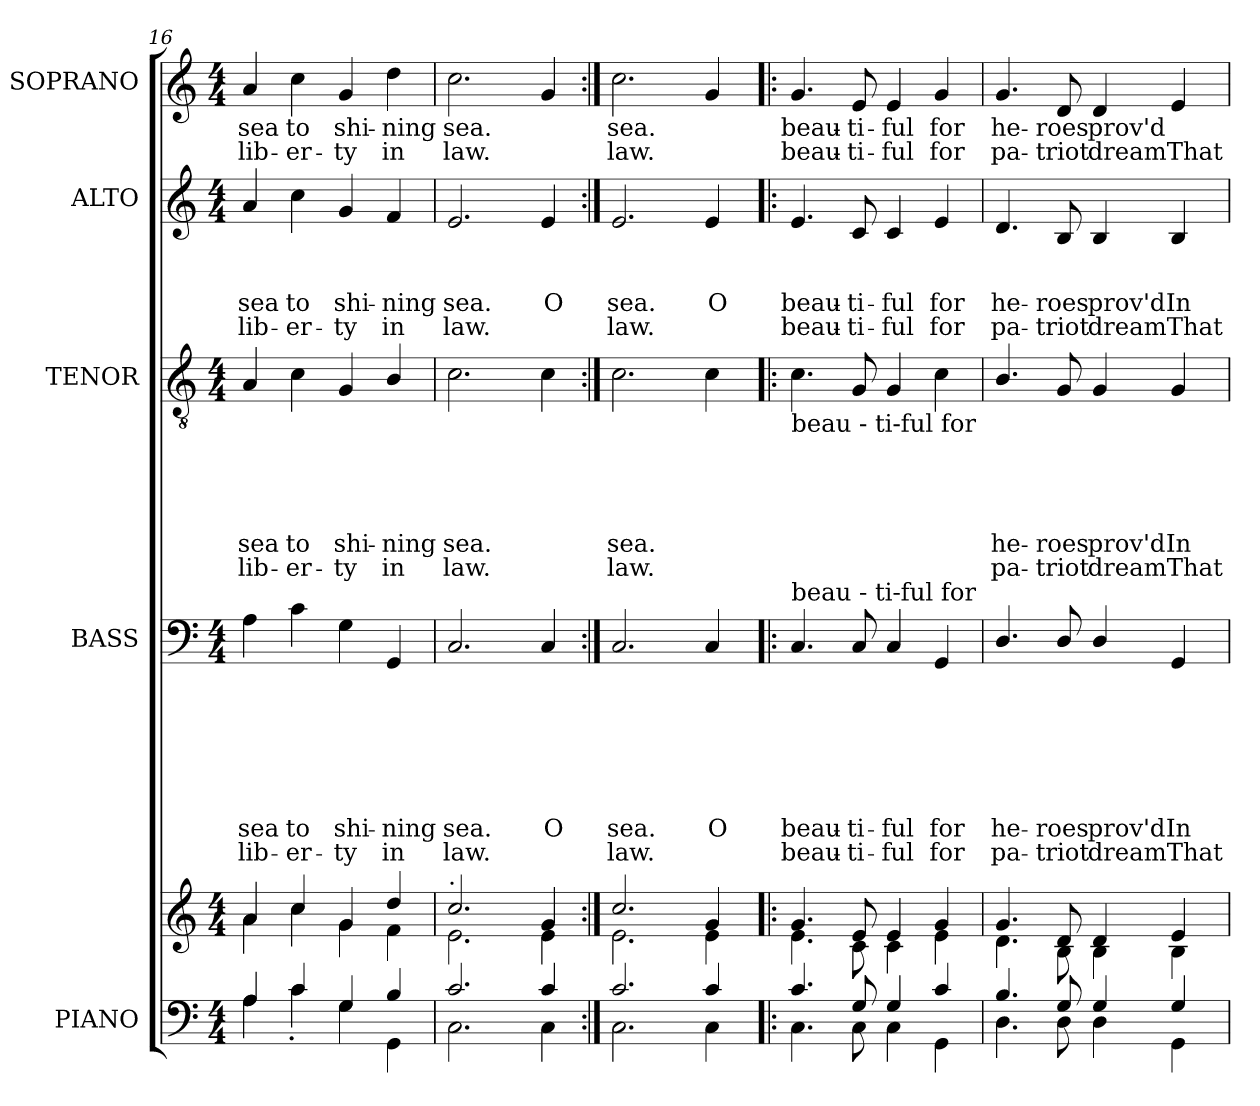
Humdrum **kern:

**kern	**kern	**kern	**text	**text	**text	**text	**text	**text	**text	**text	**kern	**text	**text	**text	**text	**text	**text	**kern	**text	**text	**text	**text	**kern	**text	**text
*part5	*part5	*part4	*part4	*part4	*part4	*part4	*part4	*part4	*part4	*part4	*part3	*part3	*part3	*part3	*part3	*part3	*part3	*part2	*part2	*part2	*part2	*part2	*part1	*part1	*part1
*staff6	*staff5	*staff4	*staff4	*staff4	*staff4	*staff4	*staff4	*staff4	*staff4	*staff4	*staff3	*staff3	*staff3	*staff3	*staff3	*staff3	*staff3	*staff2	*staff2	*staff2	*staff2	*staff2	*staff1	*staff1	*staff1
*I"PIANO	*	*I"BASS	*	*	*	*	*	*	*	*	*I"TENOR	*	*	*	*	*	*	*I"ALTO	*	*	*	*	*I"SOPRANO	*	*
*	*	*I'B.	*	*	*	*	*	*	*	*	*I'T.	*	*	*	*	*	*	*I'A.	*	*	*	*	*I'S.	*	*
*clefF4	*clefG2	*clefF4	*	*	*	*	*	*	*	*	*clefGv2	*	*	*	*	*	*	*clefG2	*	*	*	*	*clefG2	*	*
*k[]	*k[]	*k[]	*	*	*	*	*	*	*	*	*k[]	*	*	*	*	*	*	*k[]	*	*	*	*	*k[]	*	*
*C:	*C:	*C:	*	*	*	*	*	*	*	*	*C:	*	*	*	*	*	*	*C:	*	*	*	*	*C:	*	*
*M4/4	*M4/4	*M4/4	*	*	*	*	*	*	*	*	*M4/4	*	*	*	*	*	*	*M4/4	*	*	*	*	*M4/4	*	*
=16	=16	=16	=16	=16	=16	=16	=16	=16	=16	=16	=16	=16	=16	=16	=16	=16	=16	=16	=16	=16	=16	=16	=16	=16	=16
*^	*^	*	*	*	*	*	*	*	*	*	*	*	*	*	*	*	*	*	*	*	*	*	*	*	*
!	!	!	!	!	!	!	!	!	!	!	!LO:LY:b	!LO:LY:b	!	!	!	!	!	!LO:LY:b	!LO:LY:b	!	!	!	!LO:LY:b	!LO:LY:b	!	!LO:LY:b	!LO:LY:b
4A/	4A\	4a/	4a\	4A\	.	.	.	.	.	.	sea	lib-	4A/	.	.	.	.	sea	lib-	4a/	.	.	sea	lib-	4a/	sea	lib-
!	!	!	!	!	!	!	!	!	!	!	!LO:LY:b	!LO:LY:b	!	!	!	!	!	!LO:LY:b	!LO:LY:b	!	!	!	!LO:LY:b	!LO:LY:b	!	!LO:LY:b	!LO:LY:b
4c/	4c'<\	4cc/	4cc\	4c\	.	.	.	.	.	.	to	-er-	4c\	.	.	.	.	to	-er-	4cc\	.	.	to	-er-	4cc\	to	-er-
!	!	!	!	!	!	!	!	!	!	!	!LO:LY:b	!LO:LY:b	!	!	!	!	!	!LO:LY:b	!LO:LY:b	!	!	!	!LO:LY:b	!LO:LY:b	!	!LO:LY:b	!LO:LY:b
4G/	4G\	4g/	4g\	4G\	.	.	.	.	.	.	shi-	-ty	4G/	.	.	.	.	shi-	-ty	4g/	.	.	shi-	-ty	4g/	shi-	-ty
!	!	!	!	!	!	!	!	!	!	!	!LO:LY:b	!LO:LY:b	!	!	!	!	!	!LO:LY:b	!LO:LY:b	!	!	!	!LO:LY:b	!LO:LY:b	!	!LO:LY:b	!LO:LY:b
4B/	4GG\	4dd/	4f\	4GG/	.	.	.	.	.	.	-ning	in	4B/	.	.	.	.	-ning	in	4f/	.	.	-ning	in	4dd\	-ning	in
=17	=17	=17	=17	=17	=17	=17	=17	=17	=17	=17	=17	=17	=17	=17	=17	=17	=17	=17	=17	=17	=17	=17	=17	=17	=17	=17	=17
!	!	!LO:TX:a:t=.	!	!	!	!	!	!	!	!	!	!	!	!	!	!	!	!	!	!	!	!	!	!	!	!	!
!	!	!	!	!	!	!	!	!	!	!	!LO:LY:b	!LO:LY:b	!	!	!	!	!	!LO:LY:b	!LO:LY:b	!	!	!	!LO:LY:b	!LO:LY:b	!	!LO:LY:b	!LO:LY:b
2.c/	2.C\	2.cc/	2.e\	2.C/	.	.	.	.	.	.	sea.	law.	2.c\	.	.	.	.	sea.	law.	2.e/	.	.	sea.	law.	2.cc\	sea.	law.
!	!	!	!	!	!	!	!	!	!	!	!LO:LY:b	!	!	!	!	!	!	!	!	!	!	!	!LO:LY:b	!	!	!	!
4c/	4C\	4g/	4e\	4C/	.	.	.	.	.	.	O	.	4c\	.	.	.	.	.	.	4e/	.	.	O	.	4g/	.	.
=18:|!	=18:|!	=18:|!	=18:|!	=18:|!	=18:|!	=18:|!	=18:|!	=18:|!	=18:|!	=18:|!	=18:|!	=18:|!	=18:|!	=18:|!	=18:|!	=18:|!	=18:|!	=18:|!	=18:|!	=18:|!	=18:|!	=18:|!	=18:|!	=18:|!	=18:|!	=18:|!	=18:|!
!	!	!	!	!	!	!	!	!	!	!	!LO:LY:b	!LO:LY:b	!	!	!	!	!	!LO:LY:b	!LO:LY:b	!	!	!	!LO:LY:b	!LO:LY:b	!	!LO:LY:b	!LO:LY:b
2.c/	2.C\	2.cc/	2.e\	2.C/	.	.	.	.	.	.	sea.	law.	2.c\	.	.	.	.	sea.	law.	2.e/	.	.	sea.	law.	2.cc\	sea.	law.
!	!	!	!	!	!	!	!	!	!	!	!LO:LY:b	!	!	!	!	!	!	!	!	!	!	!	!LO:LY:b	!	!	!	!
4c/	4C\	4g/	4e\	4C/	.	.	.	.	.	.	O	.	4c\	.	.	.	.	.	.	4e/	.	.	O	.	4g/	.	.
=19!|:	=19!|:	=19!|:	=19!|:	=19!|:	=19!|:	=19!|:	=19!|:	=19!|:	=19!|:	=19!|:	=19!|:	=19!|:	=19!|:	=19!|:	=19!|:	=19!|:	=19!|:	=19!|:	=19!|:	=19!|:	=19!|:	=19!|:	=19!|:	=19!|:	=19!|:	=19!|:	=19!|:
!	!	!	!	!	!	!	!	!	!	!	!	!	!LO:TX:b:t=beau - ti-ful for	!	!	!	!	!	!	!	!	!	!	!	!	!	!
!	!	!	!	!LO:TX:a:t=beau - ti-ful for	!	!	!	!	!	!	!	!	!	!	!	!	!	!	!	!	!	!	!	!	!	!	!
!	!	!	!	!	!	!	!	!	!	!	!LO:LY:b	!LO:LY:b	!	!	!	!	!	!	!	!	!	!	!LO:LY:b	!LO:LY:b	!	!LO:LY:b	!LO:LY:b
4.c/	4.C\	4.g/	4.e\	4.C/	.	.	.	.	.	.	beau-	beau-	4.c\	.	.	.	.	.	.	4.e/	.	.	beau-	beau-	4.g/	beau-	beau-
!	!	!	!	!	!	!	!	!	!	!	!LO:LY:b	!LO:LY:b	!	!	!	!	!	!	!	!	!	!	!LO:LY:b	!LO:LY:b	!	!LO:LY:b	!LO:LY:b
8G/	8C\	8e/	8c\	8C/	.	.	.	.	.	.	-ti-	-ti-	8G/	.	.	.	.	.	.	8c/	.	.	-ti-	-ti-	8e/	-ti-	-ti-
!	!	!	!	!	!	!	!	!	!	!	!LO:LY:b	!LO:LY:b	!	!	!	!	!	!	!	!	!	!	!LO:LY:b	!LO:LY:b	!	!LO:LY:b	!LO:LY:b
4G/	4C\	4e/	4c\	4C/	.	.	.	.	.	.	-ful	-ful	4G/	.	.	.	.	.	.	4c/	.	.	-ful	-ful	4e/	-ful	-ful
!	!	!	!	!	!	!	!	!	!	!	!LO:LY:b	!LO:LY:b	!	!	!	!	!	!	!	!	!	!	!LO:LY:b	!LO:LY:b	!	!LO:LY:b	!LO:LY:b
4c/	4GG\	4g/	4e\	4GG/	.	.	.	.	.	.	for	for	4c\	.	.	.	.	.	.	4e/	.	.	for	for	4g/	for	for
!!LO:PB:g=z
=20	=20	=20	=20	=20	=20	=20	=20	=20	=20	=20	=20	=20	=20	=20	=20	=20	=20	=20	=20	=20	=20	=20	=20	=20	=20	=20	=20
!	!	!	!	!	!	!	!	!	!	!	!LO:LY:b	!LO:LY:b	!	!	!	!	!	!LO:LY:b	!LO:LY:b	!	!	!	!LO:LY:b	!LO:LY:b	!	!LO:LY:b	!LO:LY:b
4.B/	4.D\	4.g/	4.d\	4.D/	.	.	.	.	.	.	he-	pa-	4.B/	.	.	.	.	he-	pa-	4.d/	.	.	he-	pa-	4.g/	he-	pa-
!	!	!	!	!	!	!	!	!	!	!	!LO:LY:b	!LO:LY:b	!	!	!	!	!	!LO:LY:b	!LO:LY:b	!	!	!	!LO:LY:b	!LO:LY:b	!	!LO:LY:b	!LO:LY:b
8G/	8D\	8d/	8B\	8D/	.	.	.	.	.	.	-roes	-triot	8G/	.	.	.	.	-roes	-triot	8B/	.	.	-roes	-triot	8d/	-roes	-triot
!	!	!	!	!	!	!	!	!	!	!	!LO:LY:b	!LO:LY:b	!	!	!	!	!	!LO:LY:b	!LO:LY:b	!	!	!	!LO:LY:b	!LO:LY:b	!	!LO:LY:b	!LO:LY:b
4G/	4D\	4d/	4B\	4D/	.	.	.	.	.	.	prov'd	dreamThat	4G/	.	.	.	.	prov'd	dreamThat	4B/	.	.	prov'd	dreamThat	4d/	prov'd	dreamThat
!	!	!	!	!	!	!	!	!	!	!	!LO:LY:b	!	!	!	!	!	!	!LO:LY:b	!	!	!	!	!LO:LY:b	!	!	!	!
4G/	4GG\	4e/	4B\	4GG/	.	.	.	.	.	.	In	.	4G/	.	.	.	.	In	.	4B/	.	.	In	.	4e/	.	.
*v	*v	*	*	*	*	*	*	*	*	*	*	*	*	*	*	*	*	*	*	*	*	*	*	*	*	*	*
*	*v	*v	*	*	*	*	*	*	*	*	*	*	*	*	*	*	*	*	*	*	*	*	*	*	*	*
=	=	=	=	=	=	=	=	=	=	=	=	=	=	=	=	=	=	=	=	=	=	=	=	=	=
*-	*-	*-	*-	*-	*-	*-	*-	*-	*-	*-	*-	*-	*-	*-	*-	*-	*-	*-	*-	*-	*-	*-	*-	*-	*-
